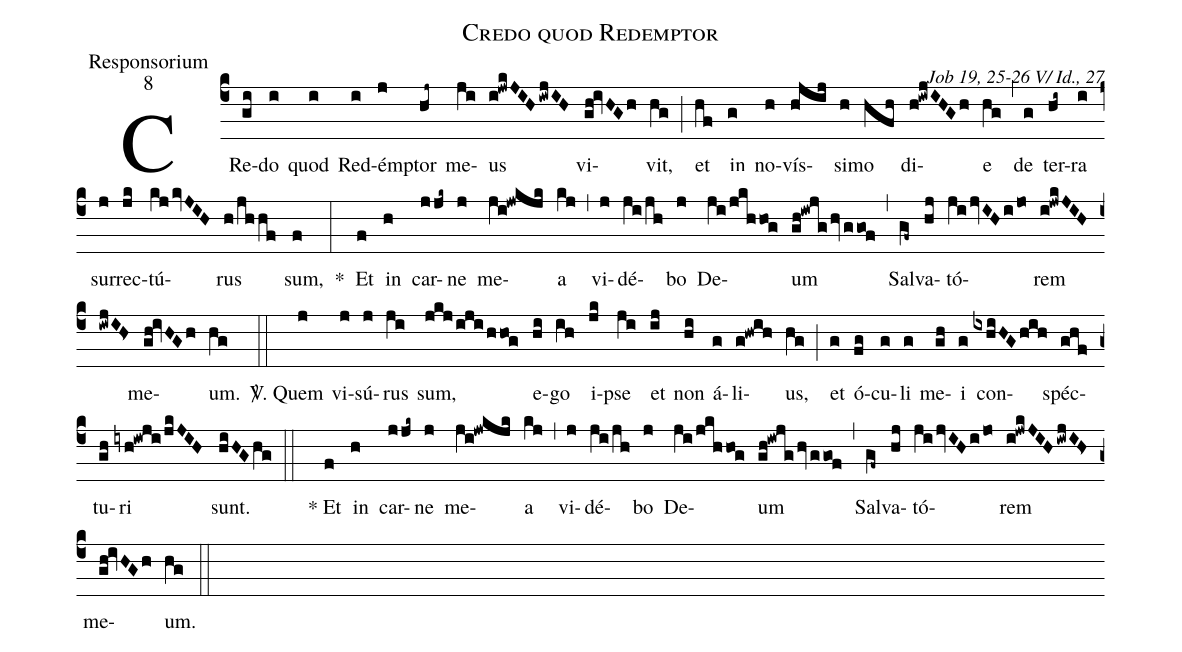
name:Credo quod Redemptor;
office-part:Responsorium;
mode:8;
commentary:Job 19, 25-26 V/ Id., 27;
%%
(c4)CRe(gi)do(i) quod(i) Red(i)ém(j)ptor(hj~) me(ji)us(i!jwkJIH/iwjIH) vi(gh!ivHGh)vit,(hg) (;) et(hf) in(g) no(h)vís(hjij)si(h)mo(hfh) di(h!iwjIHGh)e(hg) (,) de(g) ter(hi~)ra(i) sur(j)rec(jk)tú(kj/kvJIH)rus(h/jhhf) sum,(f) *(:) Et(f) in(h) car(jjk~)ne(j) me(ji!jwkjk)a(kj) (,) vi(j)dé(ji/jh)bo(j) De(ji/jkhhog)um(gh!iwjg/hv/ggof) (,) Sal(gf~)va(hj)tó(ji/jvIH/ijo<)rem(i!jwkJIH/iwjIH>) me(gh!ivHGh)um.(hg) (::) <sp>V/</sp>. Quem(j) vi(j)sú(j)rus(ji) sum,(jkj/iji/hhog) e(hi)go(ih) i(jk)pse(ji) et(ij) non(hi) á(g)li(g!hwih)us,(hg) (;) et(g) ó(fg)cu(g)li(g) me(gh)i(g) con(ixhiHG/hih)spéc(ghf)tu(gh)ri(iyh!iwji/jkJIH) sunt.(hiHGhg) (::)
()* Et(f) in(h) car(jjk~)ne(j) me(ji!jwkjk)a(kj) (,) vi(j)dé(ji/jh)bo(j) De(ji/jkhhog)um(gh!iwjg/hv/ggof) (,) Sal(gf~)va(hj)tó(ji/jvIH/ijo<)rem(i!jwkJIH/iwjIH>) me(gh!ivHGh)um.(hg) (::)
